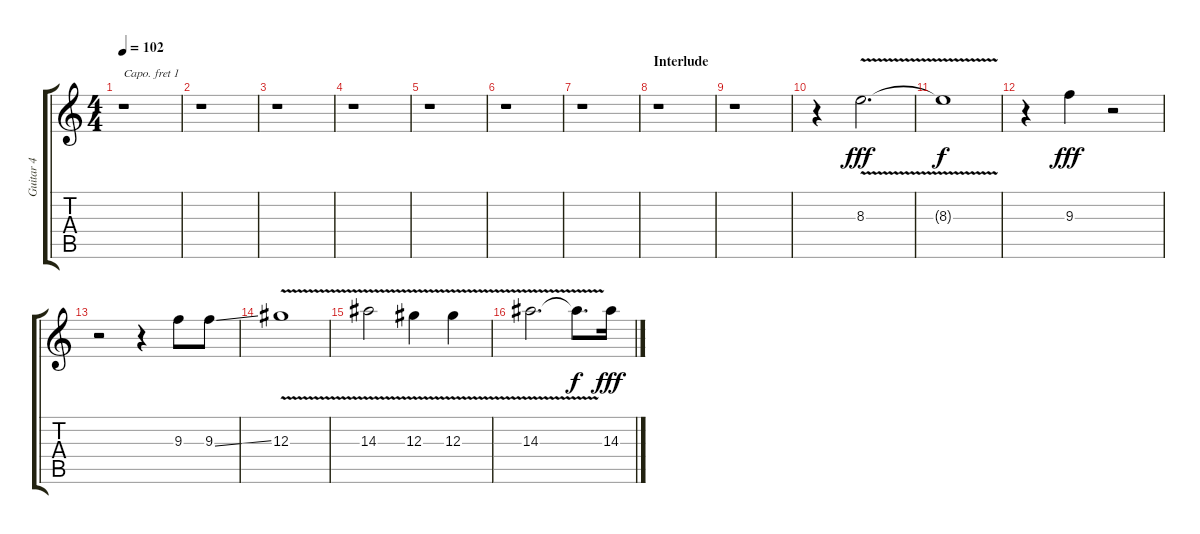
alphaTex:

\track ("Guitar 4" "Guitar 4") {instrument distortionguitar}
\staff {score tabs}
\capo 1
\tuning (E4 B3 G3 D3 A2 E2) {hide}
\ts (4 4)
\tempo 102
\clef g2
\ks c
r.1{dy f} |
r.1 |
r.1 |
r.1 |
r.1 |
r.1 |
r.1 |
\section ("" "Interlude")
r.1 |
r.1 |
r.4 8.3{v}.2{d dy fff} |
8.3{t}.1{dy f} |
r.4 9.3.4{dy fff} r.2 |
r.2 r.4 9.3.8 9.3{ss}.8 |
12.3{v}.1 |
14.3{v}.2 12.3{v}.4 12.3{v}.4 |
14.3{v}.2{d} 14.3{t}.8{d dy f} 14.3{ss}.16{dy fff}
